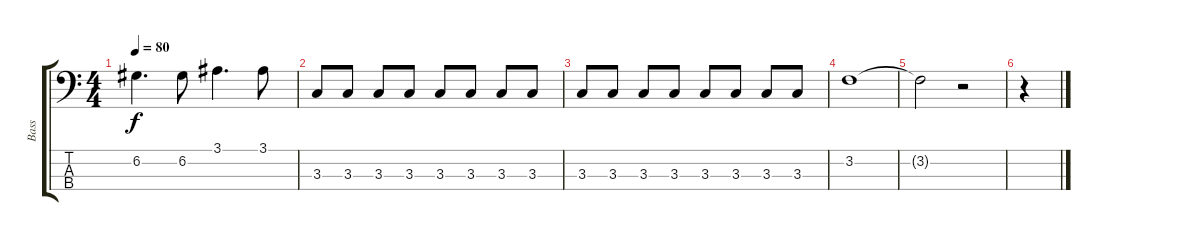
\track ("Bass" "Bass") {instrument electricbassfinger}
\staff {score tabs}
\tuning (G2 D2 A1 E1) {hide}
\ts (4 4)
\tempo 80
\clef f4
\ks c
6.2.4{d dy f} 6.2.8 3.1.4{d} 3.1.8 |
3.3.8 3.3.8 3.3.8 3.3.8 3.3.8 3.3.8 3.3.8 3.3.8 |
3.3.8 3.3.8 3.3.8 3.3.8 3.3.8 3.3.8 3.3.8 3.3.8 |
3.2.1 |
3.2{t}.2 r.2 |
r.4
